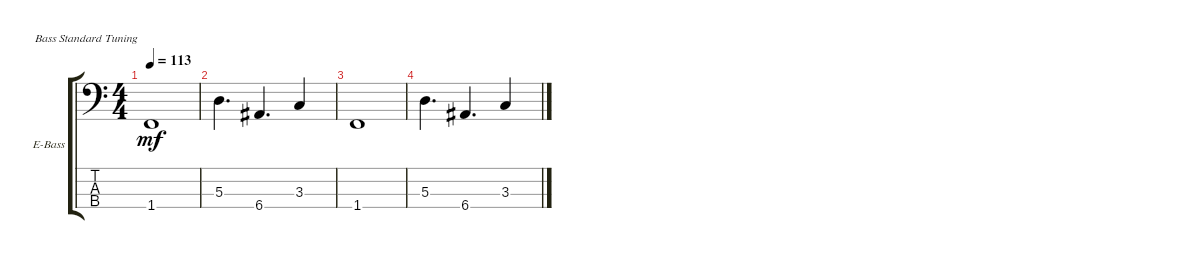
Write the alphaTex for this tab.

\defaultSystemsLayout 4
\bracketExtendMode groupsimilarinstruments
\firstSystemTrackNameOrientation horizontal
\otherSystemsTrackNameOrientation horizontal
\track ("Electric Bass" "E-Bass") {instrument electricbassfinger}
\staff {score tabs}
\tuning (G2 D2 A1 E1)
\ts (4 4)
\tempo 113
\clef f4
\ks c
1.4.1{dy mf} |
5.3.4{d} 6.4.4{d} 3.3.4 |
1.4.1 |
5.3.4{d} 6.4.4{d} 3.3.4
